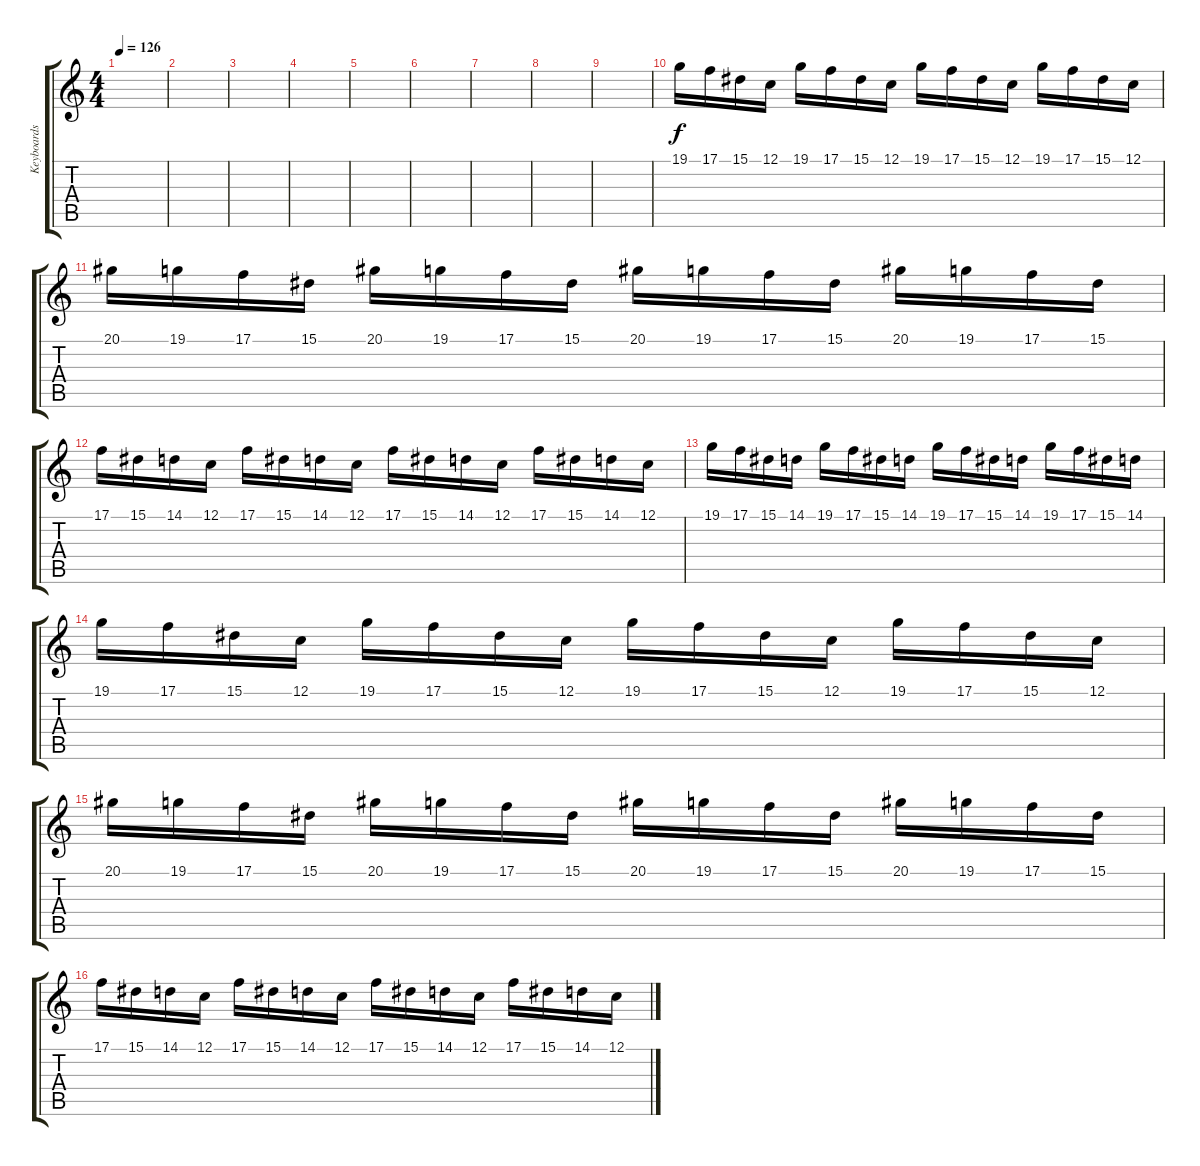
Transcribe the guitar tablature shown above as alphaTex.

\track ("Keyboards" "Keyboards") {instrument brightacousticpiano}
\staff {score tabs}
\tuning (C4 G3 Eb3 Bb2 F2 C2) {hide}
\ts (4 4)
\tempo 126
\clef g2
\ks c
|
|
|
|
|
|
|
|
|
19.1.16{instrument lead2sawtooth} 17.1.16 15.1.16 12.1.16 19.1.16 17.1.16 15.1.16 12.1.16 19.1.16 17.1.16 15.1.16 12.1.16 19.1.16 17.1.16 15.1.16 12.1.16 |
20.1.16 19.1.16 17.1.16 15.1.16 20.1.16 19.1.16 17.1.16 15.1.16 20.1.16 19.1.16 17.1.16 15.1.16 20.1.16 19.1.16 17.1.16 15.1.16 |
17.1.16 15.1.16 14.1.16 12.1.16 17.1.16 15.1.16 14.1.16 12.1.16 17.1.16 15.1.16 14.1.16 12.1.16 17.1.16 15.1.16 14.1.16 12.1.16 |
19.1.16 17.1.16 15.1.16 14.1.16 19.1.16 17.1.16 15.1.16 14.1.16 19.1.16 17.1.16 15.1.16 14.1.16 19.1.16 17.1.16 15.1.16 14.1.16 |
19.1.16 17.1.16 15.1.16 12.1.16 19.1.16 17.1.16 15.1.16 12.1.16 19.1.16 17.1.16 15.1.16 12.1.16 19.1.16 17.1.16 15.1.16 12.1.16 |
20.1.16 19.1.16 17.1.16 15.1.16 20.1.16 19.1.16 17.1.16 15.1.16 20.1.16 19.1.16 17.1.16 15.1.16 20.1.16 19.1.16 17.1.16 15.1.16 |
17.1.16 15.1.16 14.1.16 12.1.16 17.1.16 15.1.16 14.1.16 12.1.16 17.1.16 15.1.16 14.1.16 12.1.16 17.1.16 15.1.16 14.1.16 12.1.16
